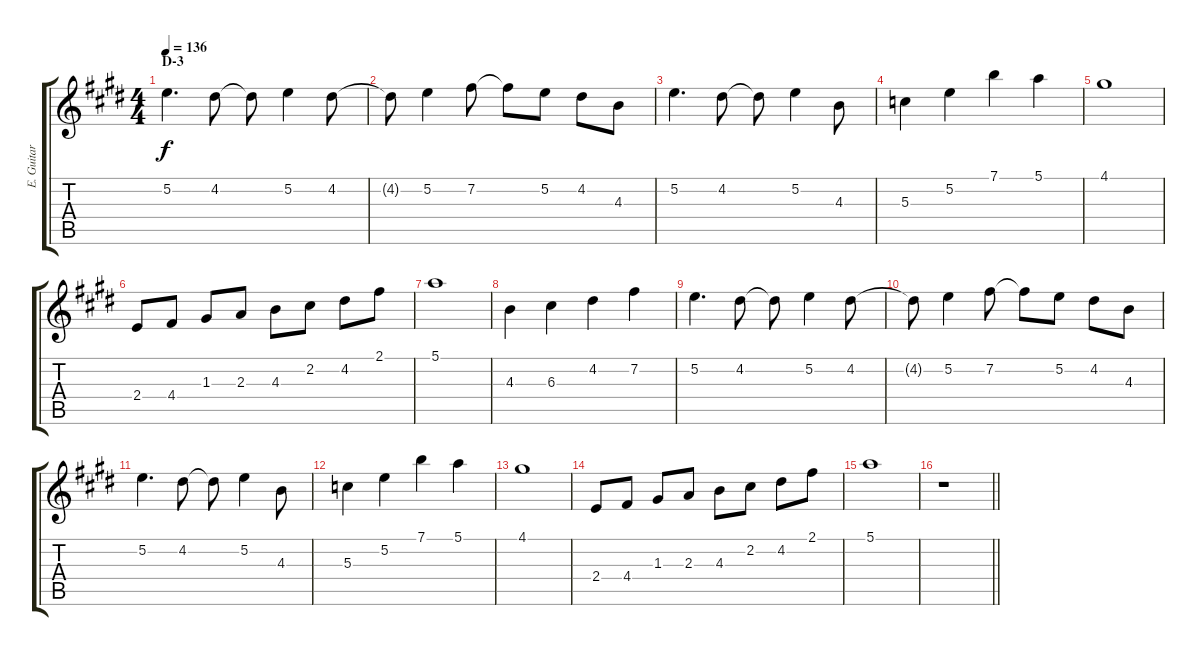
\track ("E. Guitar II" "E. Guitar ") {instrument overdrivenguitar}
\staff {score tabs}
\tuning (E4 B3 G3 D3 A2 E2) {hide}
\ts (4 4)
\section ("" "D-3")
\tempo 136
\clef g2
\ks e
5.2.4{d dy f} 4.2.8 4.2{t}.8 5.2.4 4.2.8 |
4.2{t}.8 5.2.4 7.2.8 7.2{t}.8 5.2.8 4.2.8 4.3.8 |
5.2.4{d} 4.2.8 4.2{t}.8 5.2.4 4.3.8 |
5.3.4 5.2.4 7.1.4 5.1.4 |
4.1.1 |
2.4.8 4.4.8 1.3.8 2.3.8 4.3.8 2.2.8 4.2.8 2.1.8 |
5.1.1 |
4.3.4 6.3.4 4.2.4 7.2.4 |
5.2.4{d} 4.2.8 4.2{t}.8 5.2.4 4.2.8 |
4.2{t}.8 5.2.4 7.2.8 7.2{t}.8 5.2.8 4.2.8 4.3.8 |
5.2.4{d} 4.2.8 4.2{t}.8 5.2.4 4.3.8 |
5.3.4 5.2.4 7.1.4 5.1.4 |
4.1.1 |
2.4.8 4.4.8 1.3.8 2.3.8 4.3.8 2.2.8 4.2.8 2.1.8 |
5.1.1 |
\barLineRight lightlight
r.1
